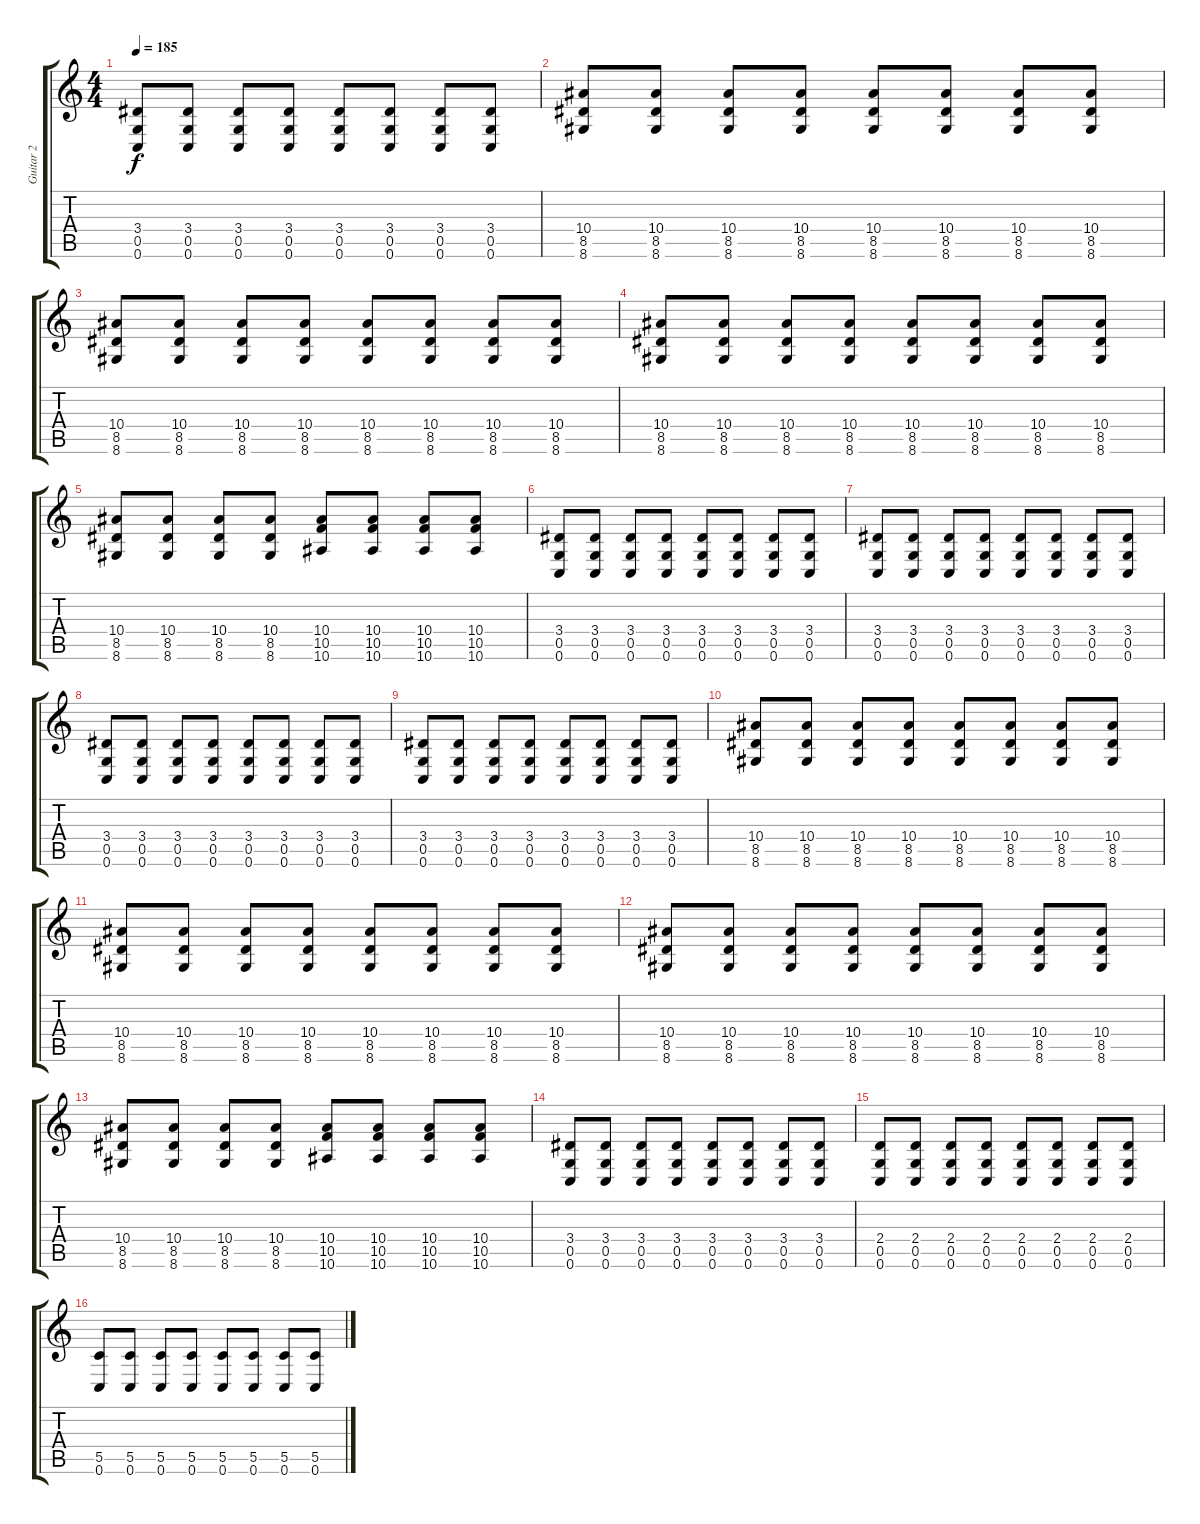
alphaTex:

\track ("Guitar 2" "Guitar 2") {instrument distortionguitar}
\staff {score tabs}
\tuning (D4 A3 F3 C3 G2 C2) {hide}
\ts (4 4)
\tempo 185
\clef g2
\ks c
(3.4 0.5 0.6).8{dy f} (3.4 0.5 0.6).8 (3.4 0.5 0.6).8 (3.4 0.5 0.6).8 (3.4 0.5 0.6).8 (3.4 0.5 0.6).8 (3.4 0.5 0.6).8 (3.4 0.5 0.6).8 |
(10.4 8.5 8.6).8 (10.4 8.5 8.6).8 (10.4 8.5 8.6).8 (10.4 8.5 8.6).8 (10.4 8.5 8.6).8 (10.4 8.5 8.6).8 (10.4 8.5 8.6).8 (10.4 8.5 8.6).8 |
(10.4 8.5 8.6).8 (10.4 8.5 8.6).8 (10.4 8.5 8.6).8 (10.4 8.5 8.6).8 (10.4 8.5 8.6).8 (10.4 8.5 8.6).8 (10.4 8.5 8.6).8 (10.4 8.5 8.6).8 |
(10.4 8.5 8.6).8 (10.4 8.5 8.6).8 (10.4 8.5 8.6).8 (10.4 8.5 8.6).8 (10.4 8.5 8.6).8 (10.4 8.5 8.6).8 (10.4 8.5 8.6).8 (10.4 8.5 8.6).8 |
(10.4 8.5 8.6).8 (10.4 8.5 8.6).8 (10.4 8.5 8.6).8 (10.4 8.5 8.6).8 (10.4 10.5 10.6).8 (10.4 10.5 10.6).8 (10.4 10.5 10.6).8 (10.4 10.5 10.6).8 |
(3.4 0.5 0.6).8 (3.4 0.5 0.6).8 (3.4 0.5 0.6).8 (3.4 0.5 0.6).8 (3.4 0.5 0.6).8 (3.4 0.5 0.6).8 (3.4 0.5 0.6).8 (3.4 0.5 0.6).8 |
(3.4 0.5 0.6).8 (3.4 0.5 0.6).8 (3.4 0.5 0.6).8 (3.4 0.5 0.6).8 (3.4 0.5 0.6).8 (3.4 0.5 0.6).8 (3.4 0.5 0.6).8 (3.4 0.5 0.6).8 |
(3.4 0.5 0.6).8 (3.4 0.5 0.6).8 (3.4 0.5 0.6).8 (3.4 0.5 0.6).8 (3.4 0.5 0.6).8 (3.4 0.5 0.6).8 (3.4 0.5 0.6).8 (3.4 0.5 0.6).8 |
(3.4 0.5 0.6).8 (3.4 0.5 0.6).8 (3.4 0.5 0.6).8 (3.4 0.5 0.6).8 (3.4 0.5 0.6).8 (3.4 0.5 0.6).8 (3.4 0.5 0.6).8 (3.4 0.5 0.6).8 |
(10.4 8.5 8.6).8 (10.4 8.5 8.6).8 (10.4 8.5 8.6).8 (10.4 8.5 8.6).8 (10.4 8.5 8.6).8 (10.4 8.5 8.6).8 (10.4 8.5 8.6).8 (10.4 8.5 8.6).8 |
(10.4 8.5 8.6).8 (10.4 8.5 8.6).8 (10.4 8.5 8.6).8 (10.4 8.5 8.6).8 (10.4 8.5 8.6).8 (10.4 8.5 8.6).8 (10.4 8.5 8.6).8 (10.4 8.5 8.6).8 |
(10.4 8.5 8.6).8 (10.4 8.5 8.6).8 (10.4 8.5 8.6).8 (10.4 8.5 8.6).8 (10.4 8.5 8.6).8 (10.4 8.5 8.6).8 (10.4 8.5 8.6).8 (10.4 8.5 8.6).8 |
(10.4 8.5 8.6).8 (10.4 8.5 8.6).8 (10.4 8.5 8.6).8 (10.4 8.5 8.6).8 (10.4 10.5 10.6).8 (10.4 10.5 10.6).8 (10.4 10.5 10.6).8 (10.4 10.5 10.6).8 |
(3.4 0.5 0.6).8 (3.4 0.5 0.6).8 (3.4 0.5 0.6).8 (3.4 0.5 0.6).8 (3.4 0.5 0.6).8 (3.4 0.5 0.6).8 (3.4 0.5 0.6).8 (3.4 0.5 0.6).8 |
(2.4 0.5 0.6).8 (2.4 0.5 0.6).8 (2.4 0.5 0.6).8 (2.4 0.5 0.6).8 (2.4 0.5 0.6).8 (2.4 0.5 0.6).8 (2.4 0.5 0.6).8 (2.4 0.5 0.6).8 |
(5.5 0.6).8 (5.5 0.6).8 (5.5 0.6).8 (5.5 0.6).8 (5.5 0.6).8 (5.5 0.6).8 (5.5 0.6).8 (5.5 0.6).8
